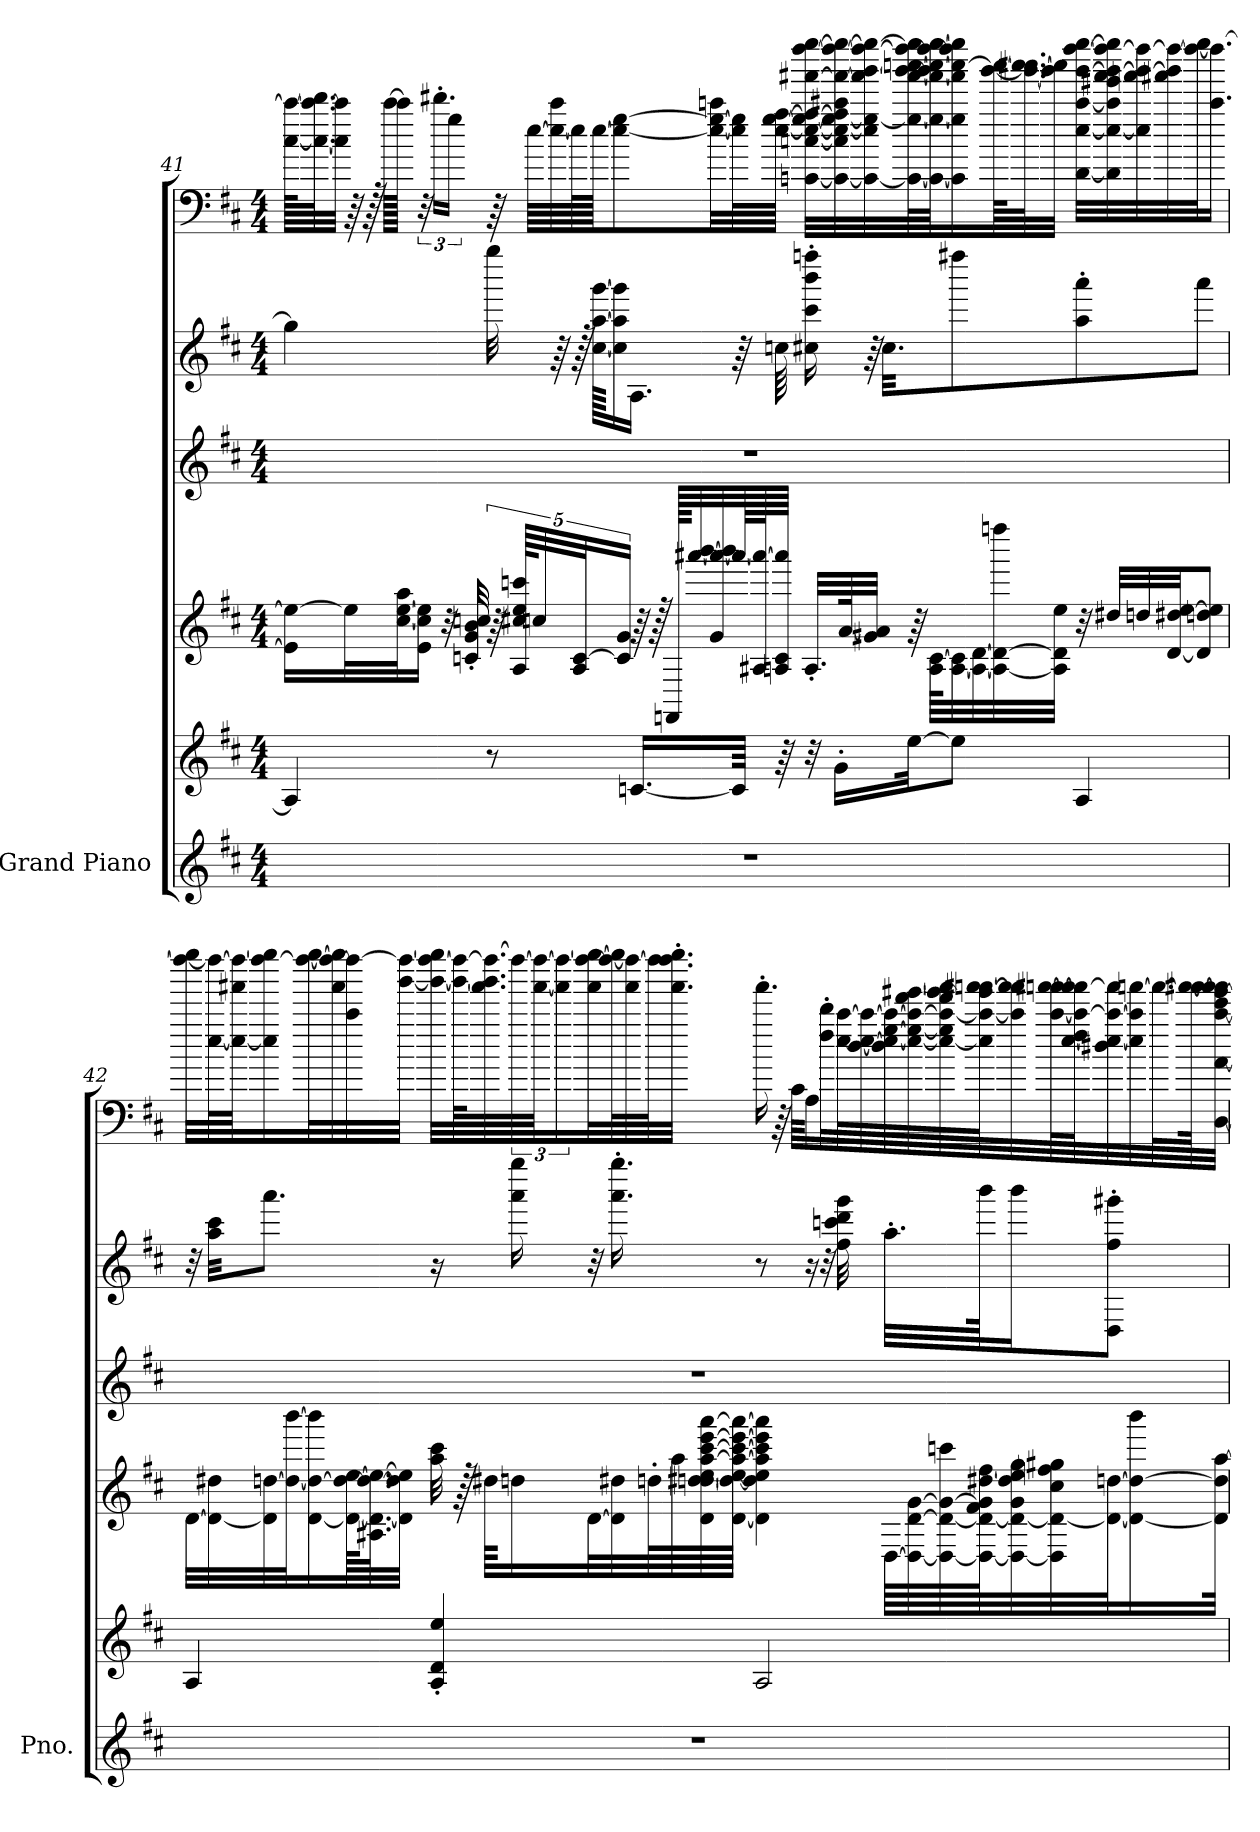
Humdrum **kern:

**kern	**kern	**kern	**kern	**kern	**kern
*part1	*part1	*part1	*part1	*part1	*part1
*staff6	*staff5	*staff4	*staff3	*staff2	*staff1
*I"Grand Piano	*	*	*	*	*
*I'Pno.	*	*	*	*	*
!!LO:PB:g=z
*clefG2	*clefG2	*clefG2	*clefG2	*clefG2	*clefF4
*k[f#c#]	*k[f#c#]	*k[f#c#]	*k[f#c#]	*k[f#c#]	*k[f#c#]
*M4/4	*M4/4	*M4/4	*M4/4	*M4/4	*M4/4
=41	=41	=41	=41	=41	=41
1r	4A/]	16e\] 16ee\_LL	1r	4gg\]	[128cc#\ 128ccc#\_KLLLL
.	.	.	.	.	64.cc#\_ 64.ccc#\_ 64.ddd\J
.	.	.	.	.	32cc#\] 32ccc#\]JJJ
.	.	32ee\L]	.	.	64r
.	.	.	.	.	128r
.	.	.	.	.	[128ccc#\KKLLL
.	.	[32cc#\ [32ee\ 32aa\J	.	.	32ccc#\JJJ]
.	.	16e\ 16cc#\] 16ee\]JJ	.	.	48r
.	.	.	.	.	24.ddd#X'\LL
.	.	32r	.	.	.
.	.	.	.	.	24gg\JJ
.	.	32cn/' 32g/' 32b/' 32ccn/'	.	.	.
.	8r	80r	.	32gggg\	64r
.	.	80A/ 80cc#X/ 80ee/ 80cccn/KLLL	.	.	.
.	.	.	.	.	[64ee\LLLL
.	.	40ccn/	.	.	.
.	.	.	.	64r	64ee\_ 64ccc#\
.	.	.	.	128r	128ee\L]
.	.	40A/ [40c/J	.	.	.
.	.	.	.	[128cc#\ [128aa\ [128ggg\KKKLL	[128ee\JJJJ
.	.	.	.	16cc#\] 16aa\] 16ggg\]	8ee\_ [8gg\
.	.	20c/] 20g/JJ	.	.	.
.	[16.cn/LL	64r	.	16.A\JJ	.
.	.	128r	.	.	.
.	.	128FFn/KKLLL	.	.	.
.	.	[32aaa#X/ [32bbb/	.	.	.
.	.	32g/ 32aaa#/_ 32bbb/]	.	.	32ee\_ 32gg\_ 32cccn\LL
.	64c/JJkk]	128aaa#/LL_	.	64r	64ee\] 64gg\]L
.	.	128A#X/ 128aaa#/_J	.	.	.
.	64r	64An/ 64c/ 64aaa#/]JJJJ	.	64ccn\	[64ee\ [64gg\ [64aa\JJJJ
.	32r	32.A'/LLL	.	16cc#X\' 16ccc#\' 16bbb\' 16ffffn\'	[32cn\ [32ccn\ 32ee\_ 32gg\_ 32aa\_ [32aaa#X\ [32ffff#\ [32gggg\LLL
.	16g'\LL	.	.	.	32c\_ 32cc\] 32ee\_ 32gg\_ 32aa\] 32ccc#X\ 32aaa#\_ 32ffff#\_ 32gggg\_
.	.	[64a/K	.	.	.
.	.	32g#X/ 32a/]JJJ	.	64r	32c\_ 32ee\] 32gg\_ 32aaa#\_ 32bbb\ 32ffff#\_ 32gggg\_
.	.	.	.	32.cc#\KKL	.
.	[32ee\JK	64r	.	.	64c\_ 64gg\_ 64aaa#\_ [64bbb\ [64ccccn\ 64ffff#\_ 64gggg\]L
.	.	64A\ [64c\KLLL	.	.	64c\_ 64gg\_ 64aaa#\_ 64bbb\] 64cccc\_ 64ffff#\_ [64gggg\JJ
.	8ee\J]	[32A\ 32c\]	.	8ffff#X\	16c\] 16gg\] 16aaa#\] 16cccc\_ 16ffff#\] 16gggg\]
.	.	32A\_ [32d\	.	.	.
.	.	32A\_ 32d\_ 32ffffn\	.	.	[128bbb\ 128cccc\_KLL
.	.	.	.	.	64.bbb\_ 64.ccccn\_ 64.cccc#X\J
.	.	32A\] 32d\] 32ee\JJJ	.	.	32bbb\] 32cccc\]JJJ
.	4A/	32r	.	8aa\' 8aaa\'	[32d\ [32ee\ [32ccc#\ [32bbb\ [32ffff#\ [32gggg\LLL
.	.	32dd#X/LLL	.	.	32d\] 32ee\_ 32ccc#\] 32ggg#X\ 32aaa#\ 32bbb\_ 32ffff#\_ 32gggg\]
.	.	32ddn/	.	.	32ee\] 32aaan\ 32bbb\_ 32ffff#\_
.	.	[32d/ 32dd#X/ [32ee/JJ	.	.	32aaa#X\ 32bbb\] 32ffff#\_
.	.	8d/] 8ddn/ 8ee/]J	.	8aaa\J	32ffff#\_ 32gggg\J
.	.	.	.	.	16.ccc#\ 16.ffff#\_JJ
!!LO:LB:g=z
=42	=42	=42	=42	=42	=42
1r	4A/	[32d\LLL	1r	32r	32ffff#\_ 32gggg\LLL
.	.	32d\_ 32dd#X\	.	32aa\ 32ccc#\KKL	[64ee\ 64ffff#\_L
.	.	.	.	.	64ee\_ 64aaa#X\ 64ffff#\_JJ
.	.	32d\] [32ddn\	.	8.aaa\J	16ee\] 16ffff#\_ 16gggg\
.	.	32dd\_ [32bbb\J	.	.	.
.	.	[16d\ 16dd\_ 16bbb\]	.	.	32ffff#\_ [32gggg\L
.	.	.	.	.	32aaa#\ 32ffff#\_ 32gggg\]
.	.	128d\_ 128dd\_ [128ee\KLL	.	.	32ccc#\ 32ffff#\_
.	.	64.A#X\ 64.d\_ 64.dd\_ 64.ee\_J	.	.	.
.	.	32d\] 32dd\] 32ee\]JJJ	.	.	[32bbb\ 32ffff#\_JJJ
.	4A/' 4d/' 4ee/'	32aa\ 32ccc#\	.	16r	32bbb\_ 32ffff#\_ 32gggg\LLL
.	.	128r	.	.	128bbb\_ 128ffff#\_KL
.	.	64.dd#X\KKLL	.	.	64.aaa#\ 64.bbb\] 64.ffff#\_
.	.	16ddn\	.	16aaa\ 16gggg\	96ffff#\_
.	.	.	.	.	[96aaa#\ 96ffff#\_JJ
.	.	.	.	.	24aaa#\] 24ffff#\_
.	.	[32d\L	.	32r	32aaa#\ 32ffff#\_ [32gggg\L
.	.	32d\] 32dd#X\	.	16.aaa\' 16.gggg\'	64ffff#\_ 64gggg\]L
.	.	.	.	.	64aaa#\ 64ffff#\_
.	.	64ddn'\L	.	.	64ffff#\J]
.	.	64aa\	.	.	32.aaa#\' 32.ffff#\' 32.gggg\'JJJ
.	.	64d\ [64ddn\ 64dd#X\ [64ee\ [64aa\ [64ccc#\ [64eee\ [64aaa\	.	.	.
.	.	[64d\ 64dd\_ 64ee\_ 64aa\_ 64ccc#\_ 64eee\_ 64aaa\_JJJJ	.	.	.
.	2A/	4d\] 4dd\] 4ee\] 4aa\] 4ccc#\] 4eee\] 4aaa\]	.	8r	16.aaa#'\
.	.	.	.	.	64r
.	.	.	.	.	64c#\KKLL
.	.	.	.	16r	16A\
.	.	.	.	32r	32ff#\' 32ddd\'L
.	.	.	.	32ff#\ 32cccn\ 32ddd\ 32ggg\	[64ee\ [64ccc#\L
.	.	.	.	.	[64dd\ 64ee\_ 64ccc#\_
.	.	[64D\LLLL	.	32.aa'\LLL	64dd\] 64ee\_ [64gg\ 64ccc#\_
.	.	64D\_ [64d\ [64g\	.	.	64ee\_ 64gg\_ 64ccc#\_ [64fff#\ [64ggg#X\
.	.	64D\_ 64d\_ 64g\_ 64cccn\	.	.	64ee\_ 64gg\] 64ccc#\_ 64fff#\] 64ggg#\_ 64aaa#\
.	.	64D\_ 64d\_ 64f#\ 64g\] [64dd#X\ 64ff#\J	.	64bbb\JK	64ee\] 64ccc#\_ 64ggg#\] [64aaan\ [64aaa#X\J
.	.	32D\_ 32d\_ 32g\ 32dd#\] 32ee\ 32gg\	.	16bbb\J	32ccc#\] 32aaa\] 32aaa#\]
.	.	32D\] 32d\_ 32cc#\ 32ffn\ 32gg#X\	.	.	[64ccc#\ [64aaan\ [64aaa#X\L
.	.	.	.	.	[64ee\ 64ff#\ 64ccc#\_ 64aaa\_ 64aaa#\]J
.	.	32d\_ [32ddn\J	.	8D\' 8ff#\' 8ggg#X\'J	32dd#X\ 32ee\_ 32ccc#\_ 32aaa\]
.	.	16d\_ 16dd\_ 16bbb\	.	.	32ee\] 32ccc#\] [32aaan\
.	.	.	.	.	64.aaa\L_
.	.	.	.	.	128aaan\_ [128aaa#X\JK
.	.	32d\] 32dd\] [32aa\JJk	.	.	[32D\ [32a\ [32ccc#\ 32eee\ [32ggg#\ 32aaa\] 32aaa#\]JJJ
=	=	=	=	=	=
*-	*-	*-	*-	*-	*-
